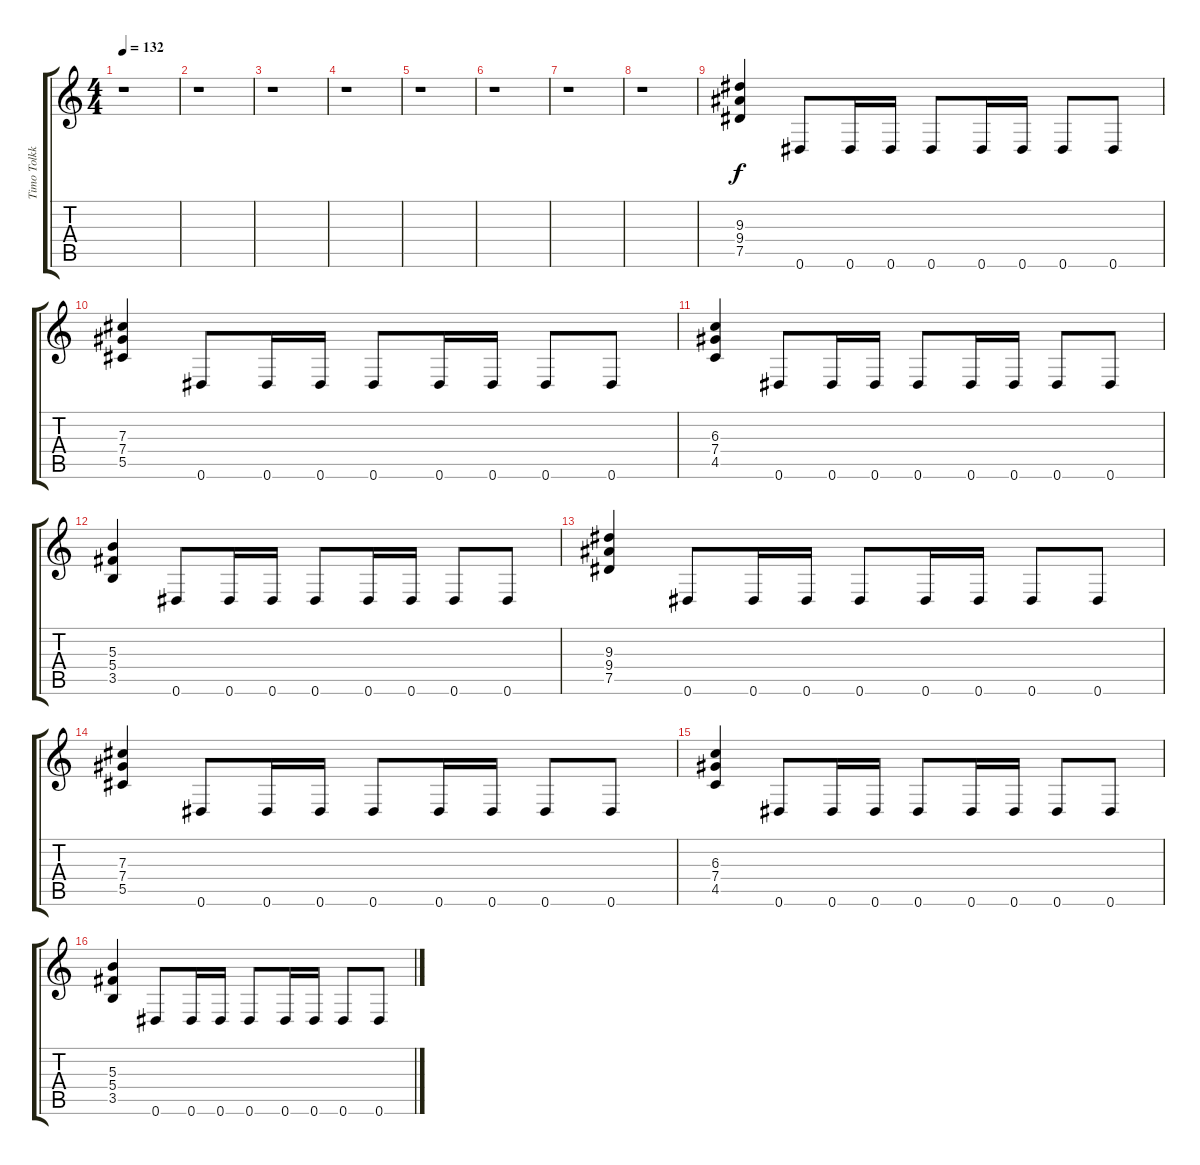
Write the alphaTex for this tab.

\track ("Timo Tolkki (Rhythm Guitar)" "Timo Tolkk") {instrument distortionguitar}
\staff {score tabs}
\tuning (Eb4 Bb3 Gb3 Db3 Ab2 Eb2) {hide}
\ts (4 4)
\tempo 132
\clef g2
\ks c
r.1{dy f instrument distortionguitar} |
r.1 |
r.1 |
r.1 |
r.1 |
r.1 |
r.1 |
r.1 |
(9.3 9.4 7.5).4 0.6.8 0.6.16 0.6.16 0.6.8 0.6.16 0.6.16 0.6.8 0.6.8 |
(7.3 7.4 5.5).4 0.6.8 0.6.16 0.6.16 0.6.8 0.6.16 0.6.16 0.6.8 0.6.8 |
(6.3 7.4 4.5).4 0.6.8 0.6.16 0.6.16 0.6.8 0.6.16 0.6.16 0.6.8 0.6.8 |
(5.3 5.4 3.5).4 0.6.8 0.6.16 0.6.16 0.6.8 0.6.16 0.6.16 0.6.8 0.6.8 |
(9.3 9.4 7.5).4 0.6.8 0.6.16 0.6.16 0.6.8 0.6.16 0.6.16 0.6.8 0.6.8 |
(7.3 7.4 5.5).4 0.6.8 0.6.16 0.6.16 0.6.8 0.6.16 0.6.16 0.6.8 0.6.8 |
(6.3 7.4 4.5).4 0.6.8 0.6.16 0.6.16 0.6.8 0.6.16 0.6.16 0.6.8 0.6.8 |
(5.3 5.4 3.5).4 0.6.8 0.6.16 0.6.16 0.6.8 0.6.16 0.6.16 0.6.8 0.6.8
